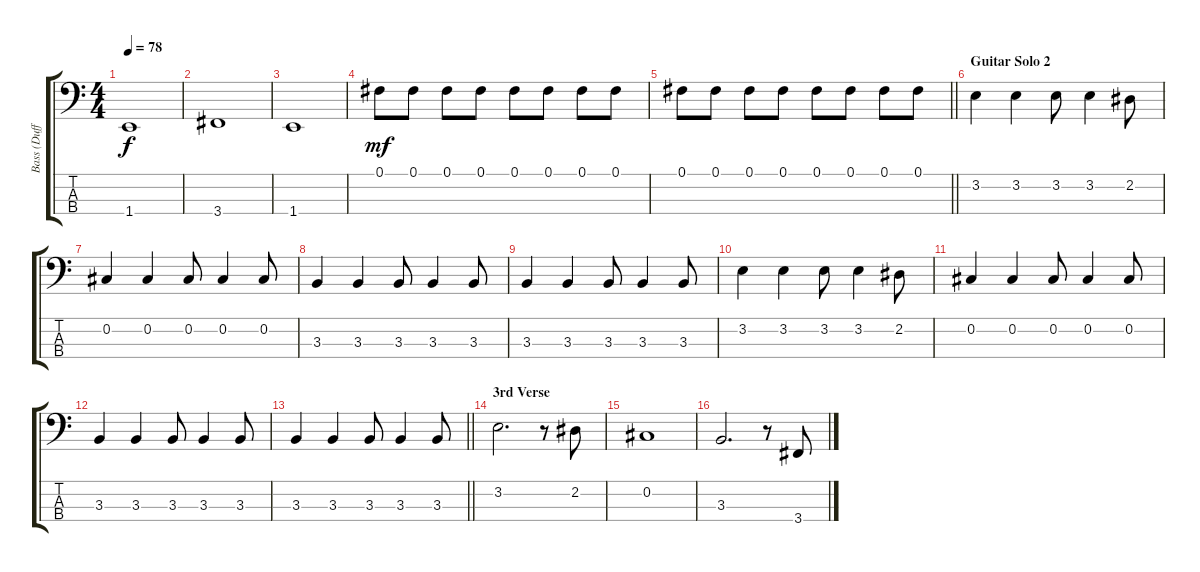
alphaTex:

\track ("Bass (Duff)" "Bass (Duff") {instrument electricbasspick}
\staff {score tabs}
\tuning (Gb2 Db2 Ab1 Eb1) {hide}
\ts (4 4)
\tempo 78
\clef f4
\ks c
1.4.1{dy f} |
3.4.1 |
1.4.1 |
0.1.8{dy mf} 0.1.8 0.1.8 0.1.8 0.1.8 0.1.8 0.1.8 0.1.8 |
\barLineRight lightlight
0.1.8 0.1.8 0.1.8 0.1.8 0.1.8 0.1.8 0.1.8 0.1.8 |
\section ("" "Guitar Solo 2")
3.2.4 3.2.4 3.2.8 3.2.4 2.2.8 |
0.2.4 0.2.4 0.2.8 0.2.4 0.2.8 |
3.3.4 3.3.4 3.3.8 3.3.4 3.3.8 |
3.3.4 3.3.4 3.3.8 3.3.4 3.3.8 |
3.2.4 3.2.4 3.2.8 3.2.4 2.2.8 |
0.2.4 0.2.4 0.2.8 0.2.4 0.2.8 |
3.3.4 3.3.4 3.3.8 3.3.4 3.3.8 |
\barLineRight lightlight
3.3.4 3.3.4 3.3.8 3.3.4 3.3.8 |
\section ("" "3rd Verse")
3.2.2{d} r.8 2.2.8 |
0.2.1 |
3.3.2{d} r.8 3.4.8
